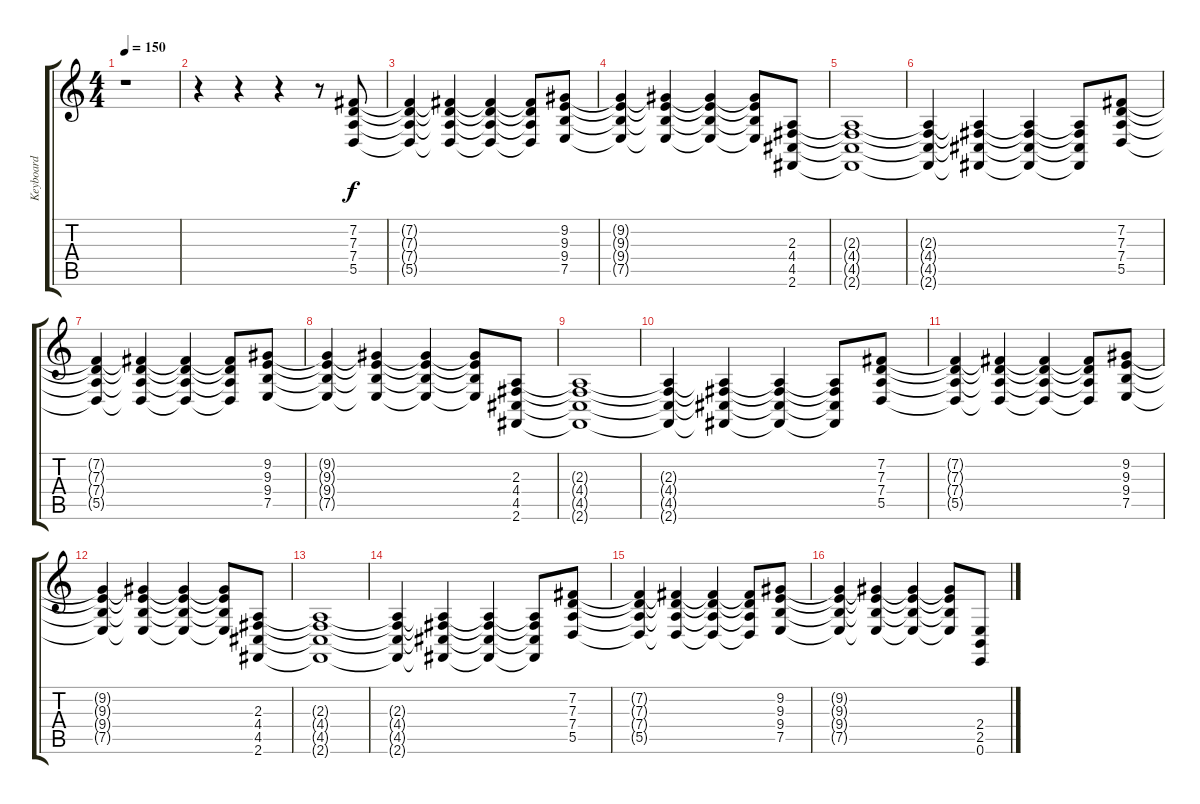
\track ("Keyboard" "Keyboard") {instrument choiraahs}
\staff {score tabs}
\tuning (E4 B3 G3 D3 A2 E2) {hide}
\ts (4 4)
\tempo 150
\clef g2
\ks c
r.1{dy f} |
r.4{volume 8 instrument choiraahs} r.4 r.4 r.8 (7.2 7.3 7.4 5.5).8 |
(7.2{t} 7.3{t} 7.4{t} 5.5{t}).4 (7.2{t} 7.3{t} 7.4{t} 5.5{t}).4 (7.2{t} 7.3{t} 7.4{t} 5.5{t}).4 (7.2{t} 7.3{t} 7.4{t} 5.5{t}).8 (9.2 9.3 9.4 7.5).8 |
(9.2{t} 9.3{t} 9.4{t} 7.5{t}).4 (9.2{t} 9.3{t} 9.4{t} 7.5{t}).4 (9.2{t} 9.3{t} 9.4{t} 7.5{t}).4 (9.2{t} 9.3{t} 9.4{t} 7.5{t}).8 (2.3 4.4 4.5 2.6).8 |
(2.3{t} 4.4{t} 4.5{t} 2.6{t}).1 |
(2.3{t} 4.4{t} 4.5{t} 2.6{t}).4 (2.3{t} 4.4{t} 4.5{t} 2.6{t}).4 (2.3{t} 4.4{t} 4.5{t} 2.6{t}).4 (2.3{t} 4.4{t} 4.5{t} 2.6{t}).8 (7.2 7.3 7.4 5.5).8 |
(7.2{t} 7.3{t} 7.4{t} 5.5{t}).4 (7.2{t} 7.3{t} 7.4{t} 5.5{t}).4 (7.2{t} 7.3{t} 7.4{t} 5.5{t}).4 (7.2{t} 7.3{t} 7.4{t} 5.5{t}).8 (9.2 9.3 9.4 7.5).8 |
(9.2{t} 9.3{t} 9.4{t} 7.5{t}).4 (9.2{t} 9.3{t} 9.4{t} 7.5{t}).4 (9.2{t} 9.3{t} 9.4{t} 7.5{t}).4 (9.2{t} 9.3{t} 9.4{t} 7.5{t}).8 (2.3 4.4 4.5 2.6).8 |
(2.3{t} 4.4{t} 4.5{t} 2.6{t}).1 |
(2.3{t} 4.4{t} 4.5{t} 2.6{t}).4 (2.3{t} 4.4{t} 4.5{t} 2.6{t}).4 (2.3{t} 4.4{t} 4.5{t} 2.6{t}).4 (2.3{t} 4.4{t} 4.5{t} 2.6{t}).8 (7.2 7.3 7.4 5.5).8 |
(7.2{t} 7.3{t} 7.4{t} 5.5{t}).4 (7.2{t} 7.3{t} 7.4{t} 5.5{t}).4 (7.2{t} 7.3{t} 7.4{t} 5.5{t}).4 (7.2{t} 7.3{t} 7.4{t} 5.5{t}).8 (9.2 9.3 9.4 7.5).8 |
(9.2{t} 9.3{t} 9.4{t} 7.5{t}).4 (9.2{t} 9.3{t} 9.4{t} 7.5{t}).4 (9.2{t} 9.3{t} 9.4{t} 7.5{t}).4 (9.2{t} 9.3{t} 9.4{t} 7.5{t}).8 (2.3 4.4 4.5 2.6).8 |
(2.3{t} 4.4{t} 4.5{t} 2.6{t}).1 |
(2.3{t} 4.4{t} 4.5{t} 2.6{t}).4 (2.3{t} 4.4{t} 4.5{t} 2.6{t}).4 (2.3{t} 4.4{t} 4.5{t} 2.6{t}).4 (2.3{t} 4.4{t} 4.5{t} 2.6{t}).8 (7.2 7.3 7.4 5.5).8 |
(7.2{t} 7.3{t} 7.4{t} 5.5{t}).4 (7.2{t} 7.3{t} 7.4{t} 5.5{t}).4 (7.2{t} 7.3{t} 7.4{t} 5.5{t}).4 (7.2{t} 7.3{t} 7.4{t} 5.5{t}).8 (9.2 9.3 9.4 7.5).8 |
(9.2{t} 9.3{t} 9.4{t} 7.5{t}).4 (9.2{t} 9.3{t} 9.4{t} 7.5{t}).4 (9.2{t} 9.3{t} 9.4{t} 7.5{t}).4 (9.2{t} 9.3{t} 9.4{t} 7.5{t}).8 (2.4 2.5 0.6).8
